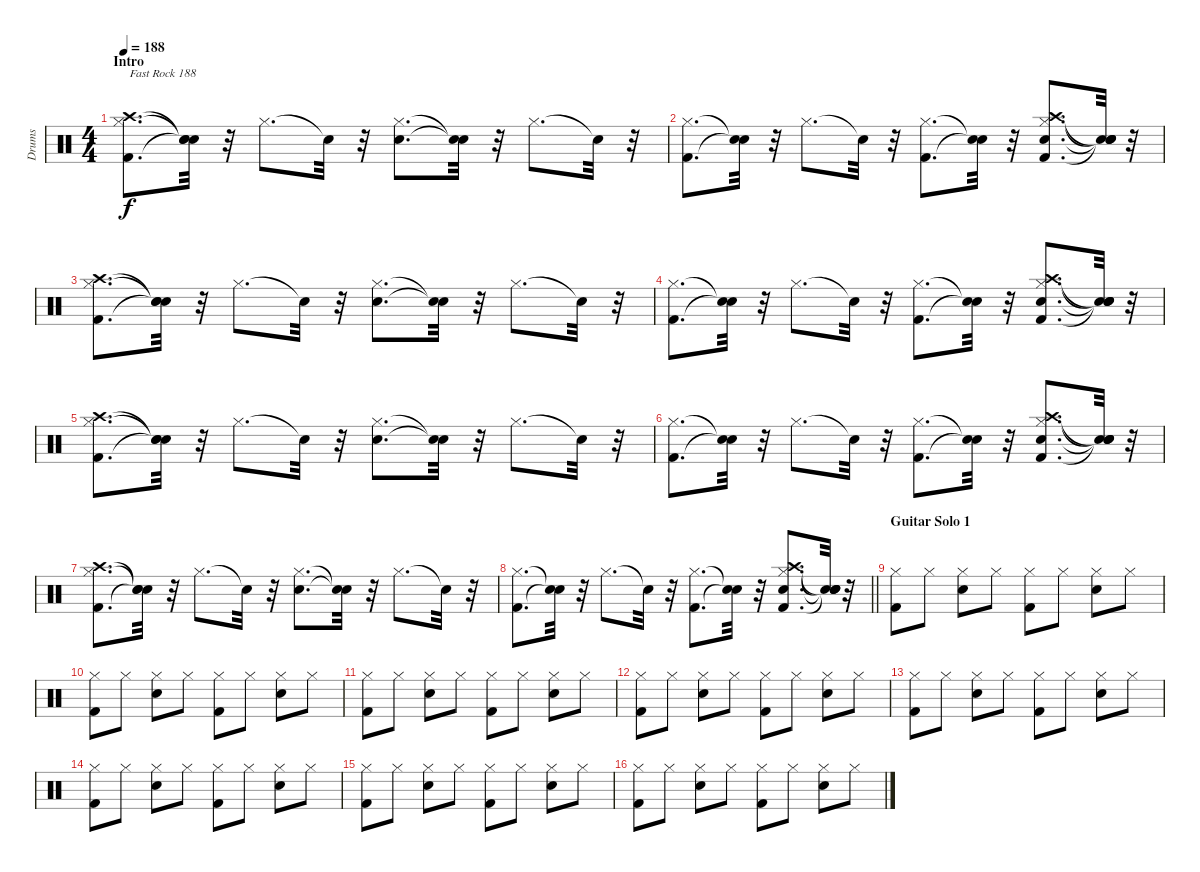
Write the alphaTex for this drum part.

\track ("Drums" "Drums") {instrument percussion}
\staff {score}
\articulation defaults
\ts (4 4)
\section ("" "Intro")
\tempo 188
\clef neutral
\ks c
("Kick (hit) 2" "Hi-Hat (closed)" "Crash high (hit)").8{d txt "Fast Rock 188" dy f} ("Snare (hit)"{t} "Snare (hit)"{t} "Snare (hit)"{t}).32 r.32 "Hi-Hat (closed)".8{d} "Snare (hit)"{t}.32 r.32 ("Snare (hit) 2" "Hi-Hat (closed)").8{d} ("Snare (hit)"{t} "Snare (hit)"{t}).32 r.32 "Hi-Hat (closed)".8{d} "Snare (hit)"{t}.32 r.32 |
("Kick (hit) 2" "Hi-Hat (closed)").8{d} ("Snare (hit)"{t} "Snare (hit)"{t}).32 r.32 "Hi-Hat (closed)".8{d} "Snare (hit)"{t}.32 r.32 ("Kick (hit) 2" "Hi-Hat (closed)").8{d} ("Snare (hit)"{t} "Snare (hit)"{t}).32 r.32 ("Kick (hit) 2" "Snare (hit) 2" "Hi-Hat (closed)" "Crash high (hit)").8{d} ("Snare (hit)"{t} "Snare (hit)"{t} "Snare (hit)"{t} "Snare (hit)"{t}).32 r.32 |
("Kick (hit) 2" "Hi-Hat (closed)" "Crash high (hit)").8{d} ("Snare (hit)"{t} "Snare (hit)"{t} "Snare (hit)"{t}).32 r.32 "Hi-Hat (closed)".8{d} "Snare (hit)"{t}.32 r.32 ("Snare (hit) 2" "Hi-Hat (closed)").8{d} ("Snare (hit)"{t} "Snare (hit)"{t}).32 r.32 "Hi-Hat (closed)".8{d} "Snare (hit)"{t}.32 r.32 |
("Kick (hit) 2" "Hi-Hat (closed)").8{d} ("Snare (hit)"{t} "Snare (hit)"{t}).32 r.32 "Hi-Hat (closed)".8{d} "Snare (hit)"{t}.32 r.32 ("Kick (hit) 2" "Hi-Hat (closed)").8{d} ("Snare (hit)"{t} "Snare (hit)"{t}).32 r.32 ("Kick (hit) 2" "Snare (hit) 2" "Hi-Hat (closed)" "Crash high (hit)").8{d} ("Snare (hit)"{t} "Snare (hit)"{t} "Snare (hit)"{t} "Snare (hit)"{t}).32 r.32 |
("Kick (hit) 2" "Hi-Hat (closed)" "Crash high (hit)").8{d} ("Snare (hit)"{t} "Snare (hit)"{t} "Snare (hit)"{t}).32 r.32 "Hi-Hat (closed)".8{d} "Snare (hit)"{t}.32 r.32 ("Snare (hit) 2" "Hi-Hat (closed)").8{d} ("Snare (hit)"{t} "Snare (hit)"{t}).32 r.32 "Hi-Hat (closed)".8{d} "Snare (hit)"{t}.32 r.32 |
("Kick (hit) 2" "Hi-Hat (closed)").8{d} ("Snare (hit)"{t} "Snare (hit)"{t}).32 r.32 "Hi-Hat (closed)".8{d} "Snare (hit)"{t}.32 r.32 ("Kick (hit) 2" "Hi-Hat (closed)").8{d} ("Snare (hit)"{t} "Snare (hit)"{t}).32 r.32 ("Kick (hit) 2" "Snare (hit) 2" "Hi-Hat (closed)" "Crash high (hit)").8{d} ("Snare (hit)"{t} "Snare (hit)"{t} "Snare (hit)"{t} "Snare (hit)"{t}).32 r.32 |
("Kick (hit) 2" "Hi-Hat (closed)" "Crash high (hit)").8{d} ("Snare (hit)"{t} "Snare (hit)"{t} "Snare (hit)"{t}).32 r.32 "Hi-Hat (closed)".8{d} "Snare (hit)"{t}.32 r.32 ("Snare (hit) 2" "Hi-Hat (closed)").8{d} ("Snare (hit)"{t} "Snare (hit)"{t}).32 r.32 "Hi-Hat (closed)".8{d} "Snare (hit)"{t}.32 r.32 |
\barLineRight lightlight
("Kick (hit) 2" "Hi-Hat (closed)").8{d} ("Snare (hit)"{t} "Snare (hit)"{t}).32 r.32 "Hi-Hat (closed)".8{d} "Snare (hit)"{t}.32 r.32 ("Kick (hit) 2" "Hi-Hat (closed)").8{d} ("Snare (hit)"{t} "Snare (hit)"{t}).32 r.32 ("Kick (hit) 2" "Snare (hit) 2" "Hi-Hat (closed)" "Crash high (hit)").8{d} ("Snare (hit)"{t} "Snare (hit)"{t} "Snare (hit)"{t} "Snare (hit)"{t}).32 r.32 |
\section ("" "Guitar Solo 1")
("Kick (hit) 2" "Hi-Hat (closed)").8 "Hi-Hat (closed)".8 ("Snare (hit) 2" "Hi-Hat (closed)").8 "Hi-Hat (closed)".8 ("Kick (hit) 2" "Hi-Hat (closed)").8 "Hi-Hat (closed)".8 ("Snare (hit) 2" "Hi-Hat (closed)").8 "Hi-Hat (closed)".8 |
("Kick (hit) 2" "Hi-Hat (closed)").8 "Hi-Hat (closed)".8 ("Snare (hit) 2" "Hi-Hat (closed)").8 "Hi-Hat (closed)".8 ("Kick (hit) 2" "Hi-Hat (closed)").8 "Hi-Hat (closed)".8 ("Snare (hit) 2" "Hi-Hat (closed)").8 "Hi-Hat (closed)".8 |
("Kick (hit) 2" "Hi-Hat (closed)").8 "Hi-Hat (closed)".8 ("Snare (hit) 2" "Hi-Hat (closed)").8 "Hi-Hat (closed)".8 ("Kick (hit) 2" "Hi-Hat (closed)").8 "Hi-Hat (closed)".8 ("Snare (hit) 2" "Hi-Hat (closed)").8 "Hi-Hat (closed)".8 |
("Kick (hit) 2" "Hi-Hat (closed)").8 "Hi-Hat (closed)".8 ("Snare (hit) 2" "Hi-Hat (closed)").8 "Hi-Hat (closed)".8 ("Kick (hit) 2" "Hi-Hat (closed)").8 "Hi-Hat (closed)".8 ("Snare (hit) 2" "Hi-Hat (closed)").8 "Hi-Hat (closed)".8 |
("Kick (hit) 2" "Hi-Hat (closed)").8 "Hi-Hat (closed)".8 ("Snare (hit) 2" "Hi-Hat (closed)").8 "Hi-Hat (closed)".8 ("Kick (hit) 2" "Hi-Hat (closed)").8 "Hi-Hat (closed)".8 ("Snare (hit) 2" "Hi-Hat (closed)").8 "Hi-Hat (closed)".8 |
("Kick (hit) 2" "Hi-Hat (closed)").8 "Hi-Hat (closed)".8 ("Snare (hit) 2" "Hi-Hat (closed)").8 "Hi-Hat (closed)".8 ("Kick (hit) 2" "Hi-Hat (closed)").8 "Hi-Hat (closed)".8 ("Snare (hit) 2" "Hi-Hat (closed)").8 "Hi-Hat (closed)".8 |
("Kick (hit) 2" "Hi-Hat (closed)").8 "Hi-Hat (closed)".8 ("Snare (hit) 2" "Hi-Hat (closed)").8 "Hi-Hat (closed)".8 ("Kick (hit) 2" "Hi-Hat (closed)").8 "Hi-Hat (closed)".8 ("Snare (hit) 2" "Hi-Hat (closed)").8 "Hi-Hat (closed)".8 |
("Kick (hit) 2" "Hi-Hat (closed)").8 "Hi-Hat (closed)".8 ("Snare (hit) 2" "Hi-Hat (closed)").8 "Hi-Hat (closed)".8 ("Kick (hit) 2" "Hi-Hat (closed)").8 "Hi-Hat (closed)".8 ("Snare (hit) 2" "Hi-Hat (closed)").8 "Hi-Hat (closed)".8
